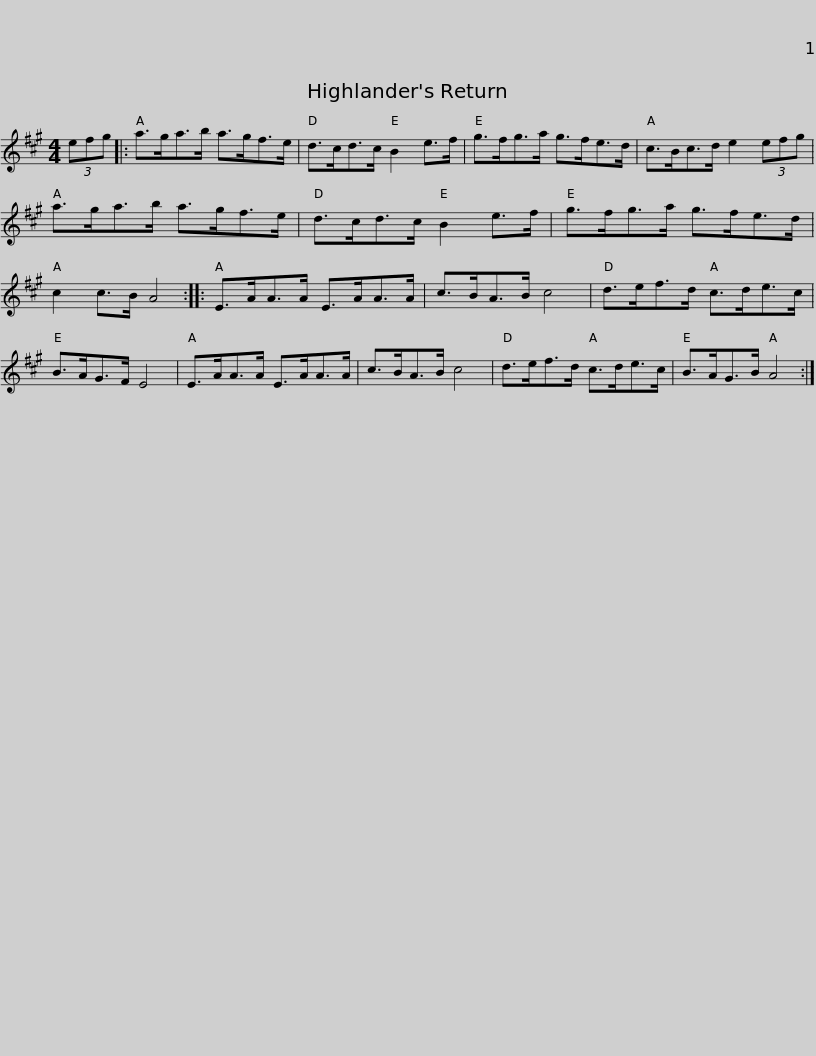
X:1
L:1/8
M:4/4
I:linebreak $
K:A
V:1 treble
V:1
 (3efg |: a>ga>b a>gf>e | d>cd>c B2 e>f | g>fg>a g>fe>d | c>Bc>d e2 (3efg |$ %5
 a>ga>b a>gf>e | d>cd>c B2 e>f | g>fg>a g>fe>d | c2 c>B A4 :: E>AA>A E>AA>A |$ %10
 c>BA>B c4 | d>ef>d c>de>c | B>AG>F E4 | E>AA>A E>AA>A | c>BA>B c4 |$ %15
 d>ef>d c>de>c | B>AG>B A4 :| %17
